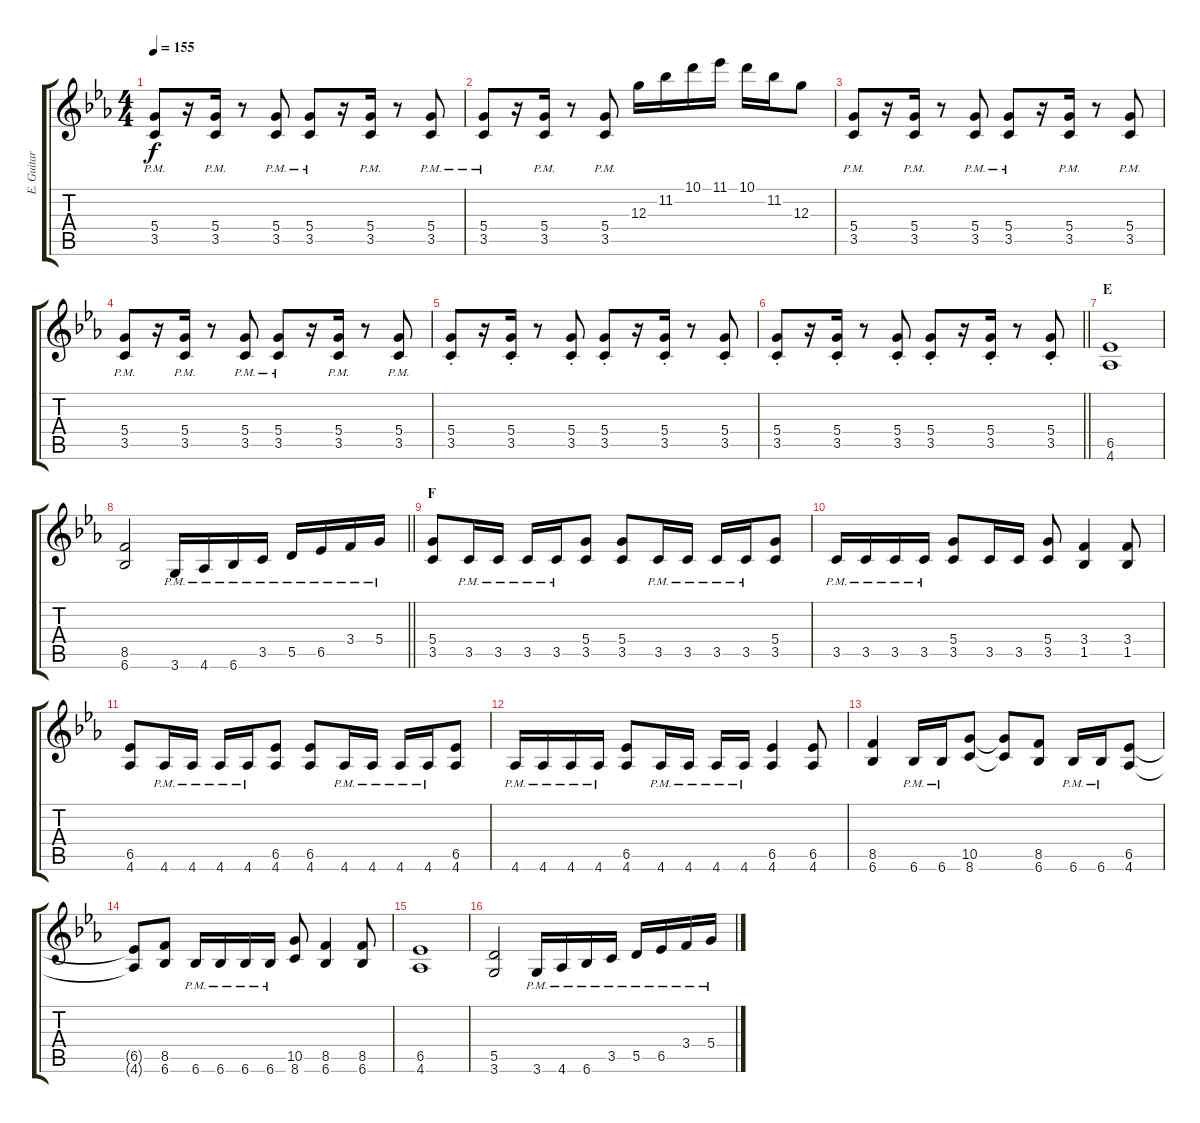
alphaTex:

\track ("E. Guitar II" "E. Guitar ") {instrument overdrivenguitar}
\staff {score tabs}
\tuning (E4 B3 G3 D3 A2 E2) {hide}
\ts (4 4)
\tempo 155
\clef g2
\ks eb
(5.4{pm} 3.5{pm}).8{dy f} r.16 (5.4{pm} 3.5{pm}).16 r.8 (5.4{pm} 3.5{pm}).8 (5.4{pm} 3.5{pm}).8 r.16 (5.4{pm} 3.5{pm}).16 r.8 (5.4{pm} 3.5{pm}).8 |
(5.4{pm} 3.5{pm}).8 r.16 (5.4{pm} 3.5{pm}).16 r.8 (5.4{pm} 3.5{pm}).8 12.3.16 11.2.16 10.1.16 11.1.16 10.1.16 11.2.16 12.3.8 |
(5.4{pm} 3.5{pm}).8 r.16 (5.4{pm} 3.5{pm}).16 r.8 (5.4{pm} 3.5{pm}).8 (5.4{pm} 3.5{pm}).8 r.16 (5.4{pm} 3.5{pm}).16 r.8 (5.4{pm} 3.5{pm}).8 |
(5.4{pm} 3.5{pm}).8 r.16 (5.4{pm} 3.5{pm}).16 r.8 (5.4{pm} 3.5{pm}).8 (5.4{pm} 3.5{pm}).8 r.16 (5.4{pm} 3.5{pm}).16 r.8 (5.4{pm} 3.5{pm}).8 |
(5.4{st} 3.5{st}).8 r.16 (5.4{st} 3.5{st}).16 r.8 (5.4{st} 3.5{st}).8 (5.4{st} 3.5{st}).8 r.16 (5.4{st} 3.5{st}).16 r.8 (5.4{st} 3.5{st}).8 |
\barLineRight lightlight
(5.4{st} 3.5{st}).8 r.16 (5.4{st} 3.5{st}).16 r.8 (5.4{st} 3.5{st}).8 (5.4{st} 3.5{st}).8 r.16 (5.4{st} 3.5{st}).16 r.8 (5.4{st} 3.5{st}).8 |
\section ("" "E")
(6.5 4.6).1 |
\barLineRight lightlight
(8.5 6.6).2 3.6{pm}.16 4.6{pm}.16 6.6{pm}.16 3.5{pm}.16 5.5{pm}.16 6.5{pm}.16 3.4{pm}.16 5.4{pm}.16 |
\section ("" "F")
(5.4 3.5).8 3.5{pm}.16 3.5{pm}.16 3.5{pm}.16 3.5{pm}.16 (5.4 3.5).8 (5.4 3.5).8 3.5{pm}.16 3.5{pm}.16 3.5{pm}.16 3.5{pm}.16 (5.4 3.5).8 |
3.5{pm}.16 3.5{pm}.16 3.5{pm}.16 3.5{pm}.16 (5.4 3.5).8 3.5.16 3.5.16 (5.4 3.5).8 (3.4 1.5).4 (3.4 1.5).8 |
(6.5 4.6).8 4.6{pm}.16 4.6{pm}.16 4.6{pm}.16 4.6{pm}.16 (6.5 4.6).8 (6.5 4.6).8 4.6{pm}.16 4.6{pm}.16 4.6{pm}.16 4.6{pm}.16 (6.5 4.6).8 |
4.6{pm}.16 4.6{pm}.16 4.6{pm}.16 4.6{pm}.16 (6.5 4.6).8 4.6{pm}.16 4.6{pm}.16 4.6{pm}.16 4.6{pm}.16 (6.5 4.6).4 (6.5 4.6).8 |
(8.5 6.6).4 6.6{pm}.16 6.6{pm}.16 (10.5 8.6).8 (10.5{t} 8.6{t}).8 (8.5 6.6).8 6.6{pm}.16 6.6{pm}.16 (6.5 4.6).8 |
(6.5{t} 4.6{t}).8 (8.5 6.6).8 6.6{pm}.16 6.6{pm}.16 6.6{pm}.16 6.6{pm}.16 (10.5 8.6).8 (8.5 6.6).4 (8.5 6.6).8 |
(6.5 4.6).1 |
(5.5 3.6).2 3.6{pm}.16 4.6{pm}.16 6.6{pm}.16 3.5{pm}.16 5.5{pm}.16 6.5{pm}.16 3.4{pm}.16 5.4{pm}.16
